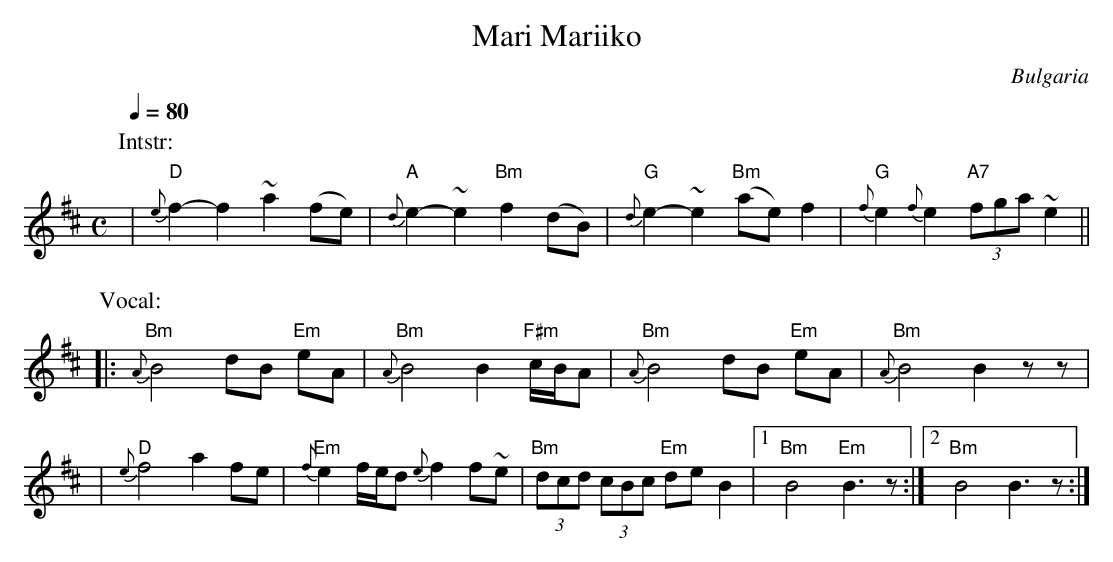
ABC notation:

X:1
T: Mari Mariiko
O: Bulgaria
M: C
L: 1/8
Q: 1/4=80
K: D
P: Intstr:
| "D"{e}f2- f2 ~a2 (fe) | "A"{d}e2- ~e2 "Bm"f2 (dB) \
| "G"{d}e2- ~e2 "Bm"(ae) f2 | "G"{f}e2 {f}e2 "A7"(3fga ~e2 ||
P: Vocal:
|: "Bm"{A}B4 dB "Em"eA | "Bm"{A}B4 B2 "F#m"c/B/A \
|  "Bm"{A}B4 dB "Em"eA | "Bm"{A}B4 B2 zz |
| "D"{e}f4 a2 fe | "Em"{f}e2 f/e/d {e}f2 f~e \
| "Bm"(3dcd (3cBc "Em"de B2 |1 "Bm"B4 "Em"B3 z :|2 "Bm"B4 B3 z :|
